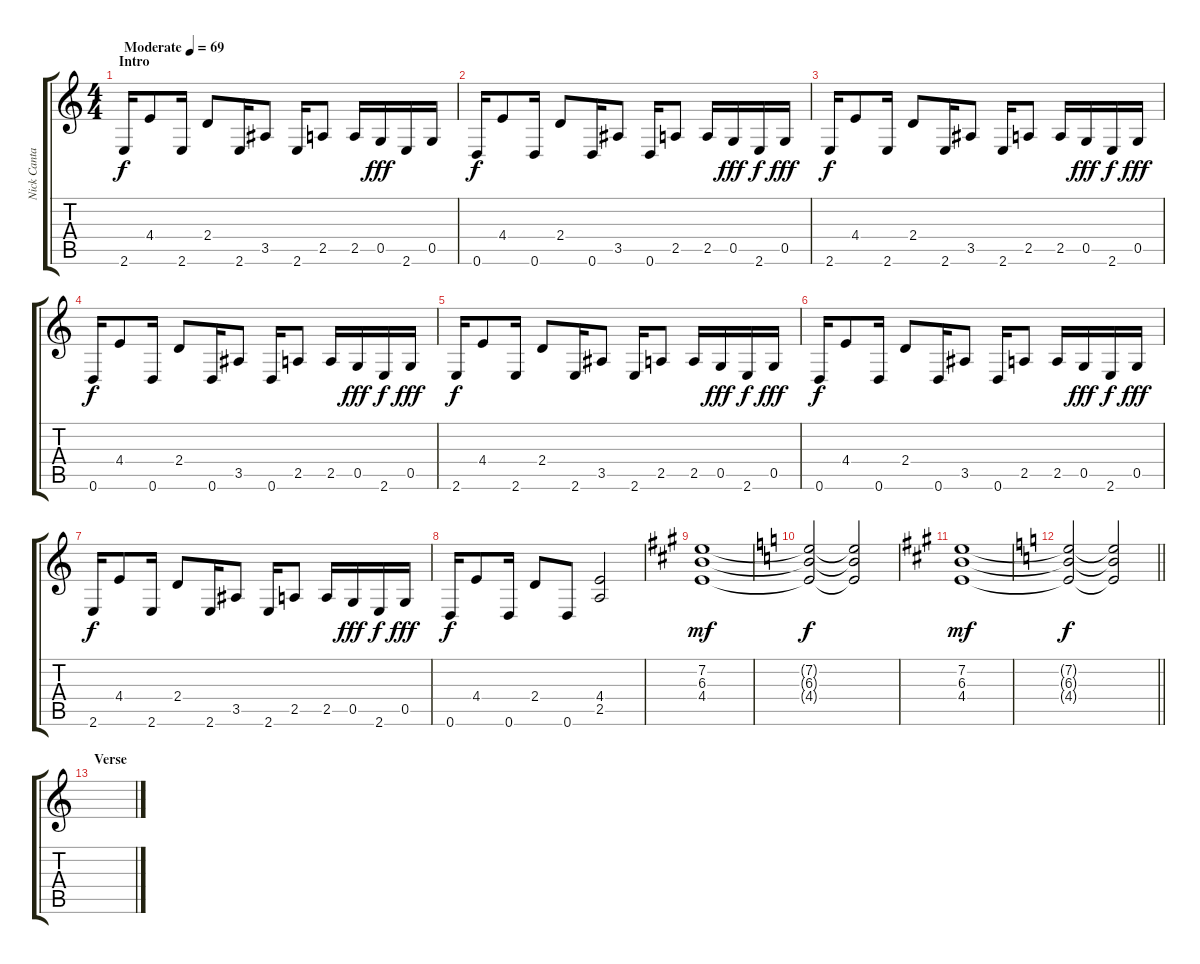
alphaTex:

\track ("Nick Cantanese" "Nick Canta") {instrument electricguitarclean}
\staff {score tabs}
\tuning (D4 A3 F3 C3 G2 D2) {hide}
\ts (4 4)
\section ("" "Intro")
\tempo (69 "Moderate")
\clef g2
\ks c
2.6.16{dy f instrument electricguitarclean} 4.4.8 2.6.16 2.4.8 2.6.16 3.5.8 2.6.16 2.5.8 2.5.16 0.5.16{dy fff} 2.6.16 0.5.16 |
0.6.16{dy f} 4.4.8 0.6.16 2.4.8 0.6.16 3.5.8 0.6.16 2.5.8 2.5.16 0.5.16{dy fff} 2.6.16{dy f} 0.5.16{dy fff} |
2.6.16{dy f} 4.4.8 2.6.16 2.4.8 2.6.16 3.5.8 2.6.16 2.5.8 2.5.16 0.5.16{dy fff} 2.6.16{dy f} 0.5.16{dy fff} |
0.6.16{dy f} 4.4.8 0.6.16 2.4.8 0.6.16 3.5.8 0.6.16 2.5.8 2.5.16 0.5.16{dy fff} 2.6.16{dy f} 0.5.16{dy fff} |
2.6.16{dy f} 4.4.8 2.6.16 2.4.8 2.6.16 3.5.8 2.6.16 2.5.8 2.5.16 0.5.16{dy fff} 2.6.16{dy f} 0.5.16{dy fff} |
0.6.16{dy f} 4.4.8 0.6.16 2.4.8 0.6.16 3.5.8 0.6.16 2.5.8 2.5.16 0.5.16{dy fff} 2.6.16{dy f} 0.5.16{dy fff} |
2.6.16{dy f} 4.4.8 2.6.16 2.4.8 2.6.16 3.5.8 2.6.16 2.5.8 2.5.16 0.5.16{dy fff} 2.6.16{dy f} 0.5.16{dy fff} |
0.6.16{dy f} 4.4.8 0.6.16 2.4.8 0.6.8 (4.4 2.5).2 |
\ks a
(7.2 6.3 4.4).1{dy mf} |
\ks c
(7.2{t} 6.3{t} 4.4{t}).2{dy f} (7.2{t} 6.3{t} 4.4{t}).2 |
\ks a
(7.2 6.3 4.4).1{dy mf} |
\barLineRight lightlight
\ks c
(7.2{t} 6.3{t} 4.4{t}).2{dy f} (7.2{t} 6.3{t} 4.4{t}).2 |
\section ("" "Verse")
